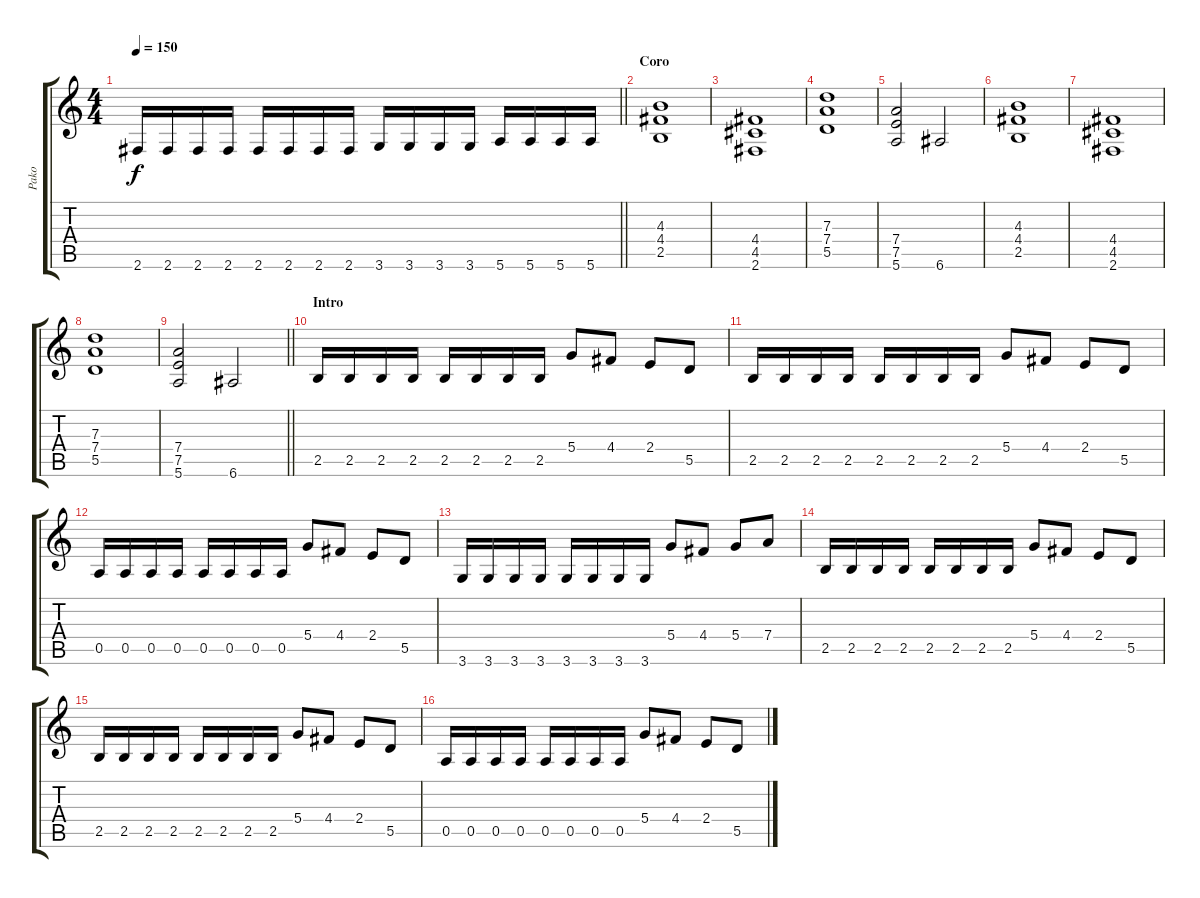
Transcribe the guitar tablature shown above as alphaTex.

\track ("Pako" "Pako") {instrument distortionguitar}
\staff {score tabs}
\tuning (E4 B3 G3 D3 A2 E2) {hide}
\ts (4 4)
\tempo 150
\clef g2
\barLineRight lightlight
\ks c
2.6.16{dy f} 2.6.16 2.6.16 2.6.16 2.6.16 2.6.16 2.6.16 2.6.16 3.6.16 3.6.16 3.6.16 3.6.16 5.6.16 5.6.16 5.6.16 5.6.16 |
\section ("" "Coro")
(4.3 4.4 2.5).1 |
(4.4 4.5 2.6).1 |
(7.3 7.4 5.5).1 |
(7.4 7.5 5.6).2 6.6.2 |
(4.3 4.4 2.5).1 |
(4.4 4.5 2.6).1 |
(7.3 7.4 5.5).1 |
\barLineRight lightlight
(7.4 7.5 5.6).2 6.6.2 |
\section ("" "Intro")
2.5.16 2.5.16 2.5.16 2.5.16 2.5.16 2.5.16 2.5.16 2.5.16 5.4.8 4.4.8 2.4.8 5.5.8 |
2.5.16 2.5.16 2.5.16 2.5.16 2.5.16 2.5.16 2.5.16 2.5.16 5.4.8 4.4.8 2.4.8 5.5.8 |
0.5.16 0.5.16 0.5.16 0.5.16 0.5.16 0.5.16 0.5.16 0.5.16 5.4.8 4.4.8 2.4.8 5.5.8 |
3.6.16 3.6.16 3.6.16 3.6.16 3.6.16 3.6.16 3.6.16 3.6.16 5.4.8 4.4.8 5.4.8 7.4.8 |
2.5.16 2.5.16 2.5.16 2.5.16 2.5.16 2.5.16 2.5.16 2.5.16 5.4.8 4.4.8 2.4.8 5.5.8 |
2.5.16 2.5.16 2.5.16 2.5.16 2.5.16 2.5.16 2.5.16 2.5.16 5.4.8 4.4.8 2.4.8 5.5.8 |
0.5.16 0.5.16 0.5.16 0.5.16 0.5.16 0.5.16 0.5.16 0.5.16 5.4.8 4.4.8 2.4.8 5.5.8
